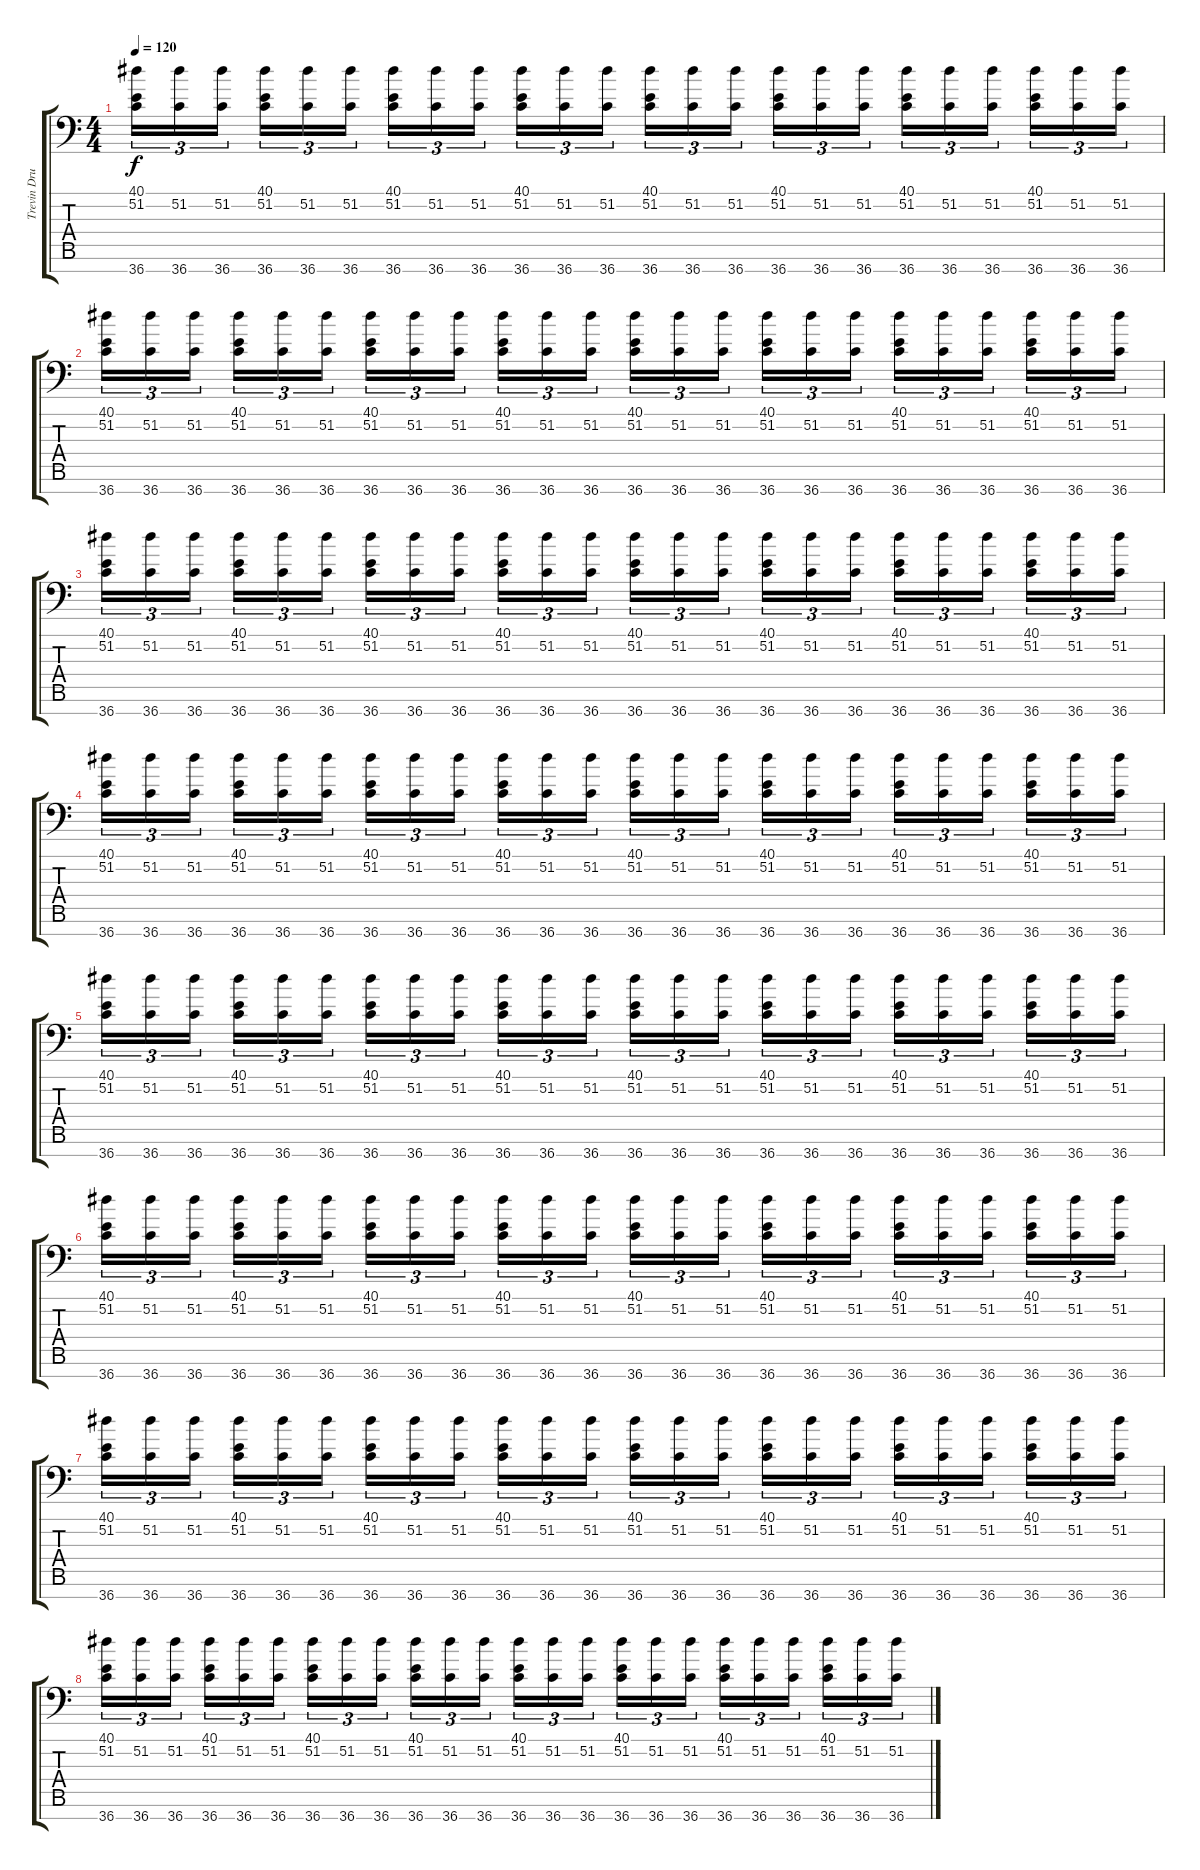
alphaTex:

\track ("Trevin Drums" "Trevin Dru") {instrument acousticgrandpiano}
\staff {score tabs}
\tuning (C-1 C-1 C-1 C-1 C-1 C-1 C-1) {hide}
\ts (4 4)
\tempo 120
\clef f4
\ks c
(40.1 51.2 36.7).16{tu (3 2) dy f} (51.2 36.7).16{tu (3 2)} (51.2 36.7).16{tu (3 2)} (40.1 51.2 36.7).16{tu (3 2)} (51.2 36.7).16{tu (3 2)} (51.2 36.7).16{tu (3 2)} (40.1 51.2 36.7).16{tu (3 2)} (51.2 36.7).16{tu (3 2)} (51.2 36.7).16{tu (3 2)} (40.1 51.2 36.7).16{tu (3 2)} (51.2 36.7).16{tu (3 2)} (51.2 36.7).16{tu (3 2)} (40.1 51.2 36.7).16{tu (3 2)} (51.2 36.7).16{tu (3 2)} (51.2 36.7).16{tu (3 2)} (40.1 51.2 36.7).16{tu (3 2)} (51.2 36.7).16{tu (3 2)} (51.2 36.7).16{tu (3 2)} (40.1 51.2 36.7).16{tu (3 2)} (51.2 36.7).16{tu (3 2)} (51.2 36.7).16{tu (3 2)} (40.1 51.2 36.7).16{tu (3 2)} (51.2 36.7).16{tu (3 2)} (51.2 36.7).16{tu (3 2)} |
(40.1 51.2 36.7).16{tu (3 2)} (51.2 36.7).16{tu (3 2)} (51.2 36.7).16{tu (3 2)} (40.1 51.2 36.7).16{tu (3 2)} (51.2 36.7).16{tu (3 2)} (51.2 36.7).16{tu (3 2)} (40.1 51.2 36.7).16{tu (3 2)} (51.2 36.7).16{tu (3 2)} (51.2 36.7).16{tu (3 2)} (40.1 51.2 36.7).16{tu (3 2)} (51.2 36.7).16{tu (3 2)} (51.2 36.7).16{tu (3 2)} (40.1 51.2 36.7).16{tu (3 2)} (51.2 36.7).16{tu (3 2)} (51.2 36.7).16{tu (3 2)} (40.1 51.2 36.7).16{tu (3 2)} (51.2 36.7).16{tu (3 2)} (51.2 36.7).16{tu (3 2)} (40.1 51.2 36.7).16{tu (3 2)} (51.2 36.7).16{tu (3 2)} (51.2 36.7).16{tu (3 2)} (40.1 51.2 36.7).16{tu (3 2)} (51.2 36.7).16{tu (3 2)} (51.2 36.7).16{tu (3 2)} |
(40.1 51.2 36.7).16{tu (3 2)} (51.2 36.7).16{tu (3 2)} (51.2 36.7).16{tu (3 2)} (40.1 51.2 36.7).16{tu (3 2)} (51.2 36.7).16{tu (3 2)} (51.2 36.7).16{tu (3 2)} (40.1 51.2 36.7).16{tu (3 2)} (51.2 36.7).16{tu (3 2)} (51.2 36.7).16{tu (3 2)} (40.1 51.2 36.7).16{tu (3 2)} (51.2 36.7).16{tu (3 2)} (51.2 36.7).16{tu (3 2)} (40.1 51.2 36.7).16{tu (3 2)} (51.2 36.7).16{tu (3 2)} (51.2 36.7).16{tu (3 2)} (40.1 51.2 36.7).16{tu (3 2)} (51.2 36.7).16{tu (3 2)} (51.2 36.7).16{tu (3 2)} (40.1 51.2 36.7).16{tu (3 2)} (51.2 36.7).16{tu (3 2)} (51.2 36.7).16{tu (3 2)} (40.1 51.2 36.7).16{tu (3 2)} (51.2 36.7).16{tu (3 2)} (51.2 36.7).16{tu (3 2)} |
(40.1 51.2 36.7).16{tu (3 2)} (51.2 36.7).16{tu (3 2)} (51.2 36.7).16{tu (3 2)} (40.1 51.2 36.7).16{tu (3 2)} (51.2 36.7).16{tu (3 2)} (51.2 36.7).16{tu (3 2)} (40.1 51.2 36.7).16{tu (3 2)} (51.2 36.7).16{tu (3 2)} (51.2 36.7).16{tu (3 2)} (40.1 51.2 36.7).16{tu (3 2)} (51.2 36.7).16{tu (3 2)} (51.2 36.7).16{tu (3 2)} (40.1 51.2 36.7).16{tu (3 2)} (51.2 36.7).16{tu (3 2)} (51.2 36.7).16{tu (3 2)} (40.1 51.2 36.7).16{tu (3 2)} (51.2 36.7).16{tu (3 2)} (51.2 36.7).16{tu (3 2)} (40.1 51.2 36.7).16{tu (3 2)} (51.2 36.7).16{tu (3 2)} (51.2 36.7).16{tu (3 2)} (40.1 51.2 36.7).16{tu (3 2)} (51.2 36.7).16{tu (3 2)} (51.2 36.7).16{tu (3 2)} |
(40.1 51.2 36.7).16{tu (3 2)} (51.2 36.7).16{tu (3 2)} (51.2 36.7).16{tu (3 2)} (40.1 51.2 36.7).16{tu (3 2)} (51.2 36.7).16{tu (3 2)} (51.2 36.7).16{tu (3 2)} (40.1 51.2 36.7).16{tu (3 2)} (51.2 36.7).16{tu (3 2)} (51.2 36.7).16{tu (3 2)} (40.1 51.2 36.7).16{tu (3 2)} (51.2 36.7).16{tu (3 2)} (51.2 36.7).16{tu (3 2)} (40.1 51.2 36.7).16{tu (3 2)} (51.2 36.7).16{tu (3 2)} (51.2 36.7).16{tu (3 2)} (40.1 51.2 36.7).16{tu (3 2)} (51.2 36.7).16{tu (3 2)} (51.2 36.7).16{tu (3 2)} (40.1 51.2 36.7).16{tu (3 2)} (51.2 36.7).16{tu (3 2)} (51.2 36.7).16{tu (3 2)} (40.1 51.2 36.7).16{tu (3 2)} (51.2 36.7).16{tu (3 2)} (51.2 36.7).16{tu (3 2)} |
(40.1 51.2 36.7).16{tu (3 2)} (51.2 36.7).16{tu (3 2)} (51.2 36.7).16{tu (3 2)} (40.1 51.2 36.7).16{tu (3 2)} (51.2 36.7).16{tu (3 2)} (51.2 36.7).16{tu (3 2)} (40.1 51.2 36.7).16{tu (3 2)} (51.2 36.7).16{tu (3 2)} (51.2 36.7).16{tu (3 2)} (40.1 51.2 36.7).16{tu (3 2)} (51.2 36.7).16{tu (3 2)} (51.2 36.7).16{tu (3 2)} (40.1 51.2 36.7).16{tu (3 2)} (51.2 36.7).16{tu (3 2)} (51.2 36.7).16{tu (3 2)} (40.1 51.2 36.7).16{tu (3 2)} (51.2 36.7).16{tu (3 2)} (51.2 36.7).16{tu (3 2)} (40.1 51.2 36.7).16{tu (3 2)} (51.2 36.7).16{tu (3 2)} (51.2 36.7).16{tu (3 2)} (40.1 51.2 36.7).16{tu (3 2)} (51.2 36.7).16{tu (3 2)} (51.2 36.7).16{tu (3 2)} |
(40.1 51.2 36.7).16{tu (3 2)} (51.2 36.7).16{tu (3 2)} (51.2 36.7).16{tu (3 2)} (40.1 51.2 36.7).16{tu (3 2)} (51.2 36.7).16{tu (3 2)} (51.2 36.7).16{tu (3 2)} (40.1 51.2 36.7).16{tu (3 2)} (51.2 36.7).16{tu (3 2)} (51.2 36.7).16{tu (3 2)} (40.1 51.2 36.7).16{tu (3 2)} (51.2 36.7).16{tu (3 2)} (51.2 36.7).16{tu (3 2)} (40.1 51.2 36.7).16{tu (3 2)} (51.2 36.7).16{tu (3 2)} (51.2 36.7).16{tu (3 2)} (40.1 51.2 36.7).16{tu (3 2)} (51.2 36.7).16{tu (3 2)} (51.2 36.7).16{tu (3 2)} (40.1 51.2 36.7).16{tu (3 2)} (51.2 36.7).16{tu (3 2)} (51.2 36.7).16{tu (3 2)} (40.1 51.2 36.7).16{tu (3 2)} (51.2 36.7).16{tu (3 2)} (51.2 36.7).16{tu (3 2)} |
(40.1 51.2 36.7).16{tu (3 2)} (51.2 36.7).16{tu (3 2)} (51.2 36.7).16{tu (3 2)} (40.1 51.2 36.7).16{tu (3 2)} (51.2 36.7).16{tu (3 2)} (51.2 36.7).16{tu (3 2)} (40.1 51.2 36.7).16{tu (3 2)} (51.2 36.7).16{tu (3 2)} (51.2 36.7).16{tu (3 2)} (40.1 51.2 36.7).16{tu (3 2)} (51.2 36.7).16{tu (3 2)} (51.2 36.7).16{tu (3 2)} (40.1 51.2 36.7).16{tu (3 2)} (51.2 36.7).16{tu (3 2)} (51.2 36.7).16{tu (3 2)} (40.1 51.2 36.7).16{tu (3 2)} (51.2 36.7).16{tu (3 2)} (51.2 36.7).16{tu (3 2)} (40.1 51.2 36.7).16{tu (3 2)} (51.2 36.7).16{tu (3 2)} (51.2 36.7).16{tu (3 2)} (40.1 51.2 36.7).16{tu (3 2)} (51.2 36.7).16{tu (3 2)} (51.2 36.7).16{tu (3 2)}
